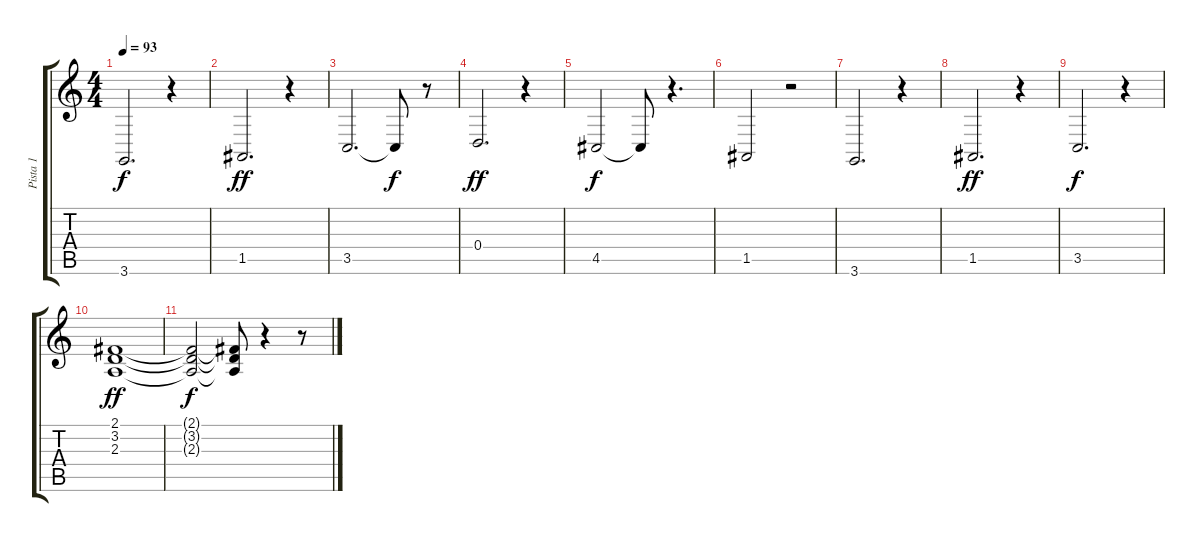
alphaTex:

\track ("Pista 1" "Pista 1") {instrument brightacousticpiano}
\staff {score tabs}
\tuning (E4 B3 G3 D3 A2 E2) {hide}
\ts (4 4)
\tempo 93
\clef g2
\ks c
3.6.2{d dy f} r.4 |
1.5.2{d dy ff} r.4 |
3.5.2{d} 3.5{t}.8{dy f} r.8 |
0.4.2{d dy ff} r.4 |
4.5.2{dy f} 4.5{t}.8 r.4{d} |
1.5.2 r.2 |
3.6.2{d} r.4 |
1.5.2{d dy ff} r.4 |
3.5.2{d dy f} r.4 |
(2.1 3.2 2.3).1{dy ff} |
(2.1{t} 3.2{t} 2.3{t}).2{dy f} (2.1{t} 3.2{t} 2.3{t}).8 r.4 r.8
